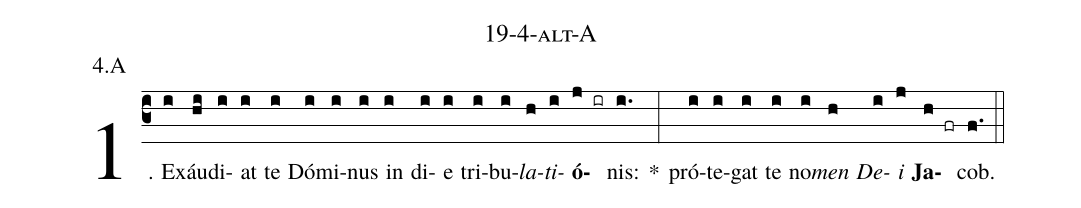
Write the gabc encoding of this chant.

name: 19-4-alt-A;
annotation: 4.A;
%%
(c3)1. Ex(i)áu(hi)di(i)at(i) te(i) Dó(i)mi(i)nus(i) in(i) di(i)e(i) tri(i)bu(i)<i>la</i>(h)<i>ti</i>(i)<b>ó</b>(j ir)nis:(i.) *(:) pró(i)te(i)gat(i) te(i) no(i)<i>men</i>(h) <i>De</i>(i)<i>i</i>(j) <b>Ja</b>(h fr)cob.(f.) (::)
